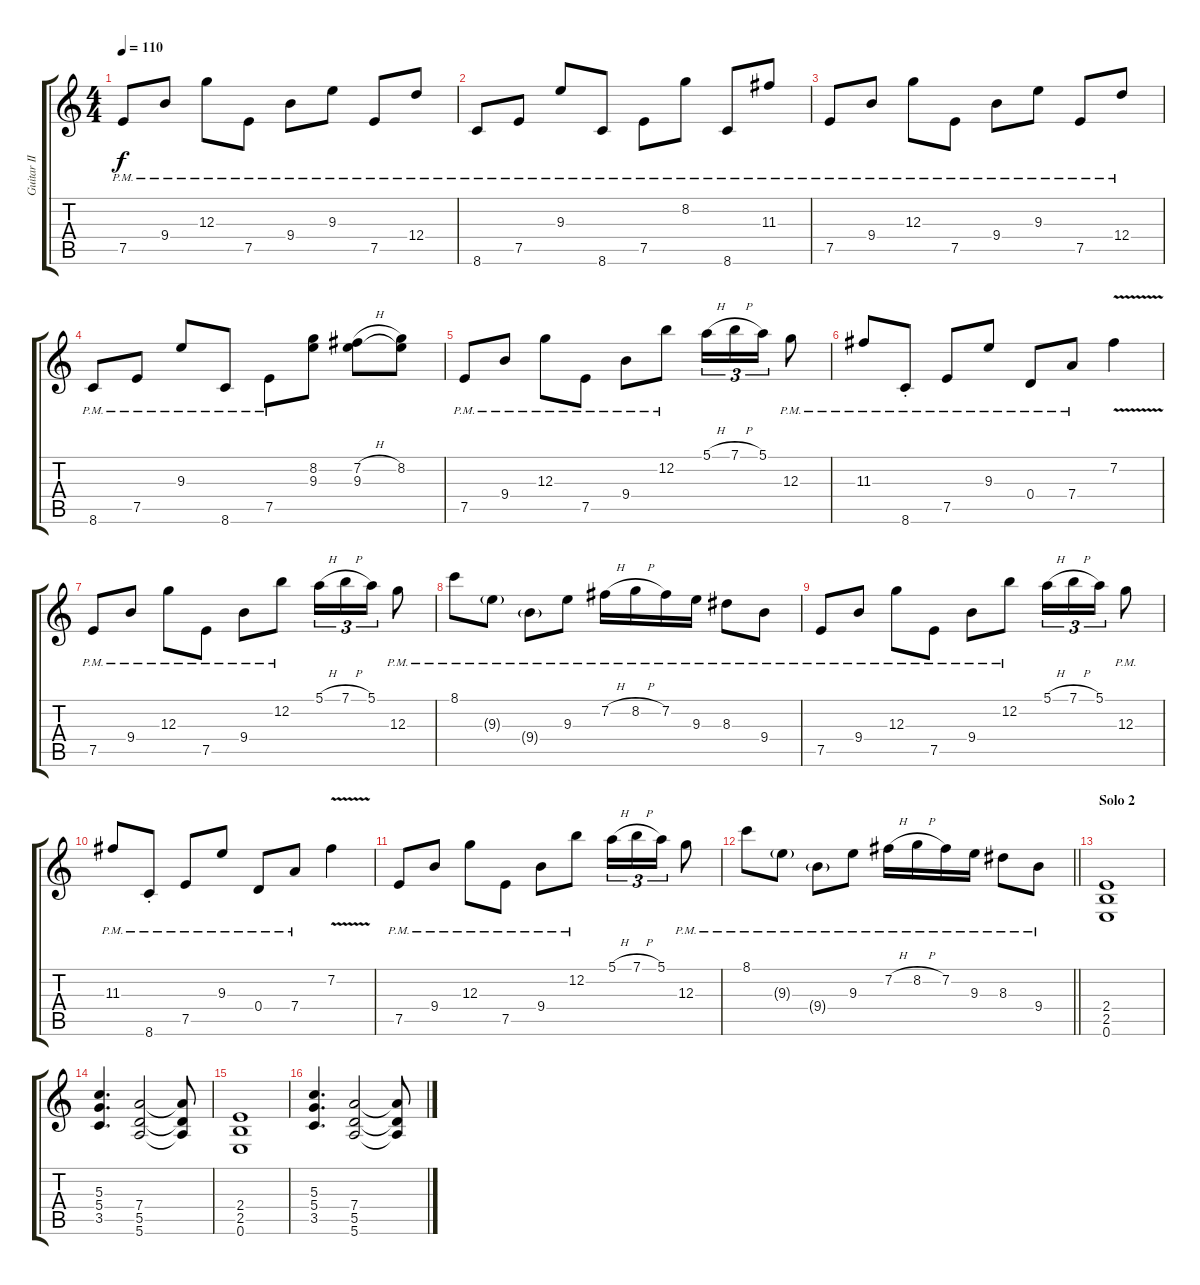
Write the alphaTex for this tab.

\track ("Guitar II" "Guitar II") {instrument distortionguitar}
\staff {score tabs}
\tuning (E4 B3 G3 D3 A2 E2) {hide}
\ts (4 4)
\tempo 110
\clef g2
\ks c
7.5{pm}.8{dy f} 9.4{pm}.8 12.3{pm}.8 7.5{pm}.8 9.4{pm}.8 9.3{pm}.8 7.5{pm}.8 12.4{pm}.8 |
8.6{pm}.8 7.5{pm}.8 9.3{pm}.8 8.6{pm}.8 7.5{pm}.8 8.2{pm}.8 8.6{pm}.8 11.3{pm}.8 |
7.5{pm}.8 9.4{pm}.8 12.3{pm}.8 7.5{pm}.8 9.4{pm}.8 9.3{pm}.8 7.5{pm}.8 12.4{pm}.8 |
8.6{pm}.8 7.5{pm}.8 9.3{pm}.8 8.6{pm}.8 7.5{pm}.8 (8.2 9.3).8 (7.2{h} 9.3).8 (8.2 9.3{t}).8 |
7.5{pm}.8 9.4{pm}.8 12.3{pm}.8 7.5{pm}.8 9.4{pm}.8 12.2{pm}.8 5.1{h}.16{tu (3 2)} 7.1{h}.16{tu (3 2)} 5.1.16{tu (3 2)} 12.3{pm}.8 |
11.3{pm}.8 8.6{pm st}.8 7.5{pm}.8 9.3{pm}.8 0.4{pm}.8 7.4{pm}.8 7.2{v}.4 |
7.5{pm}.8 9.4{pm}.8 12.3{pm}.8 7.5{pm}.8 9.4{pm}.8 12.2{pm}.8 5.1{h}.16{tu (3 2)} 7.1{h}.16{tu (3 2)} 5.1.16{tu (3 2)} 12.3{pm}.8 |
8.1{pm}.8 9.3{g pm}.8 9.4{g pm}.8 9.3{pm}.8 7.2{h pm}.16 8.2{h pm}.16 7.2{pm}.16 9.3{pm}.16 8.3{pm}.8 9.4{pm}.8 |
7.5{pm}.8 9.4{pm}.8 12.3{pm}.8 7.5{pm}.8 9.4{pm}.8 12.2{pm}.8 5.1{h}.16{tu (3 2)} 7.1{h}.16{tu (3 2)} 5.1.16{tu (3 2)} 12.3{pm}.8 |
11.3{pm}.8 8.6{pm st}.8 7.5{pm}.8 9.3{pm}.8 0.4{pm}.8 7.4{pm}.8 7.2{v}.4 |
7.5{pm}.8 9.4{pm}.8 12.3{pm}.8 7.5{pm}.8 9.4{pm}.8 12.2{pm}.8 5.1{h}.16{tu (3 2)} 7.1{h}.16{tu (3 2)} 5.1.16{tu (3 2)} 12.3{pm}.8 |
\barLineRight lightlight
8.1{pm}.8 9.3{g pm}.8 9.4{g pm}.8 9.3{pm}.8 7.2{h pm}.16 8.2{h pm}.16 7.2{pm}.16 9.3{pm}.16 8.3{pm}.8 9.4{pm}.8 |
\section ("" "Solo 2")
(2.4 2.5 0.6).1{volume 16 balance 8 instrument distortionguitar} |
(5.3 5.4 3.5).4{d} (7.4 5.5 5.6).2 (7.4{t} 5.5{t} 5.6{t}).8 |
(2.4 2.5 0.6).1 |
(5.3 5.4 3.5).4{d} (7.4 5.5 5.6).2 (7.4{t} 5.5{t} 5.6{t}).8
